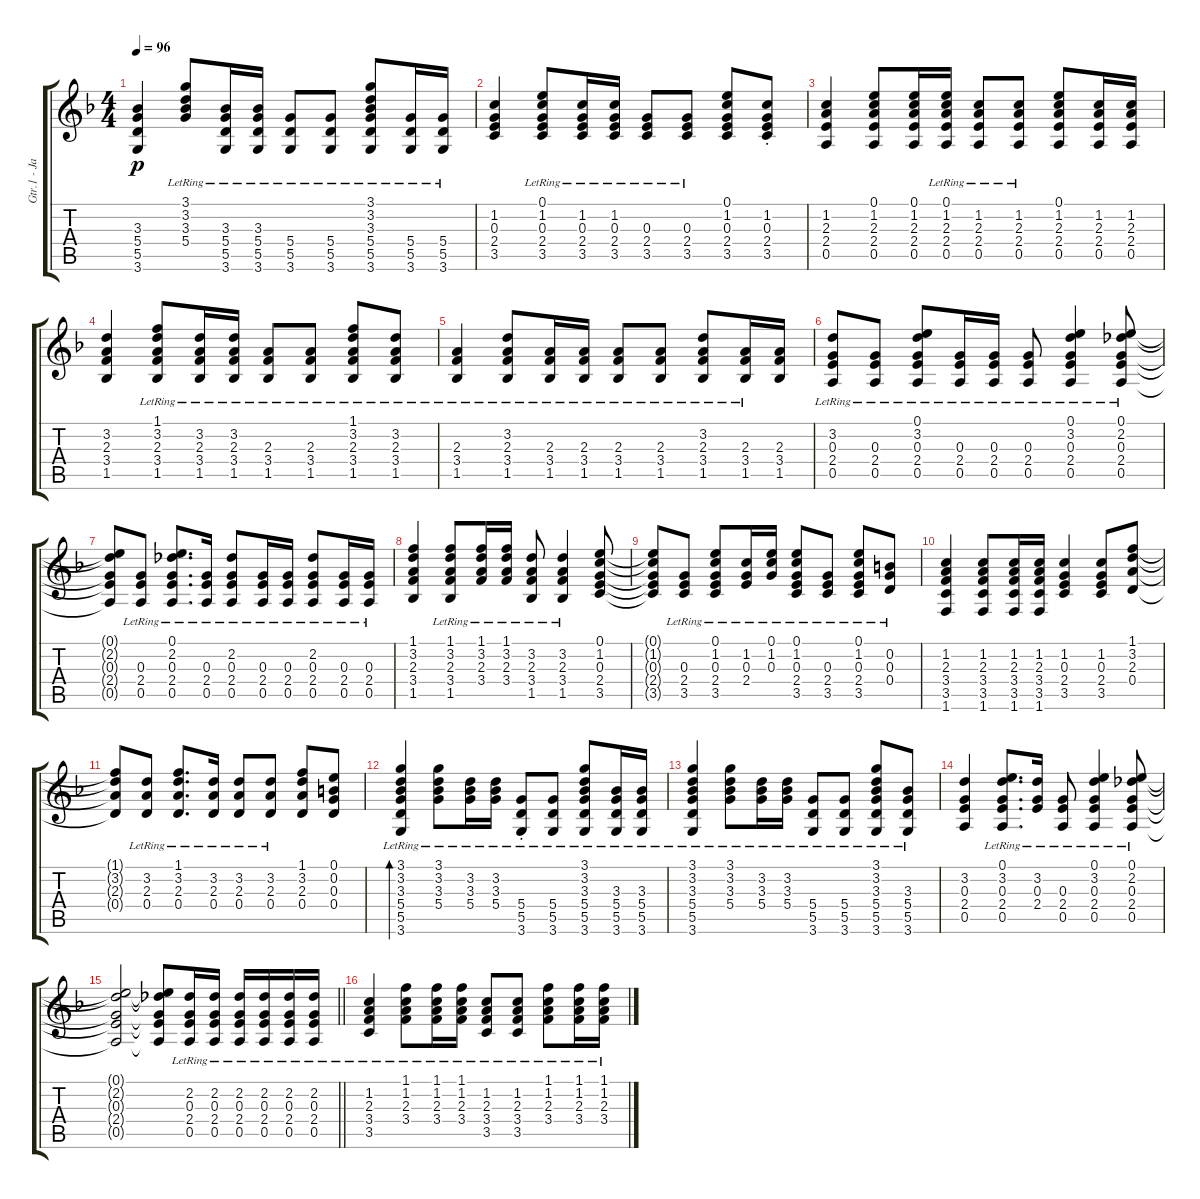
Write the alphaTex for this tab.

\track ("Gtr.1 - James Dean Bradfield" "Gtr.1 - Ja") {instrument acousticguitarsteel}
\staff {score tabs}
\tuning (E4 B3 G3 D3 A2 E2) {hide}
\ts (4 4)
\tempo 96
\clef g2
\ks f
(3.3 5.4 5.5 3.6).4{dy p} (3.1{lr} 3.2{lr} 3.3{lr} 5.4{lr}).8 (3.3{lr} 5.4{lr} 5.5{lr} 3.6{lr}).16 (3.3{lr} 5.4{lr} 5.5{lr} 3.6{lr}).16 (5.4{lr} 5.5{lr} 3.6{lr}).8 (5.4{lr} 5.5{lr} 3.6{lr}).8 (3.1{lr} 3.2{lr} 3.3{lr} 5.4{lr} 5.5{lr} 3.6{lr}).8 (5.4{lr} 5.5{lr} 3.6{lr}).16 (5.4{lr} 5.5{lr} 3.6{lr}).16 |
(1.2 0.3 2.4 3.5).4 (0.1{lr} 1.2{lr} 0.3{lr} 2.4{lr} 3.5{lr}).8 (1.2{lr} 0.3{lr} 2.4{lr} 3.5{lr}).16 (1.2{lr} 0.3{lr} 2.4{lr} 3.5{lr}).16 (0.3{lr} 2.4{lr} 3.5{lr}).8 (0.3{lr} 2.4{lr} 3.5{lr}).8 (0.1 1.2 0.3 2.4 3.5).8 (1.2{st} 0.3{st} 2.4{st} 3.5{st}).8 |
(1.2 2.3 2.4 0.5).4 (0.1 1.2 2.3 2.4 0.5).8 (0.1 1.2 2.3 2.4 0.5).16 (0.1{lr} 1.2{lr} 2.3{lr} 2.4{lr} 0.5{lr}).16 (1.2{lr} 2.3{lr} 2.4{lr} 0.5{lr}).8 (1.2{lr} 2.3{lr} 2.4{lr} 0.5{lr}).8 (0.1 1.2 2.3 2.4 0.5).8 (1.2 2.3 2.4 0.5).16 (1.2 2.3 2.4 0.5).16 |
(3.2 2.3 3.4 1.5).4 (1.1{lr} 3.2{lr} 2.3{lr} 3.4{lr} 1.5{lr}).8 (3.2{lr} 2.3{lr} 3.4{lr} 1.5{lr}).16 (3.2{lr} 2.3{lr} 3.4{lr} 1.5{lr}).16 (2.3{lr} 3.4{lr} 1.5{lr}).8 (2.3{lr} 3.4{lr} 1.5{lr}).8 (1.1{lr} 3.2{lr} 2.3{lr} 3.4{lr} 1.5{lr}).8 (3.2{lr} 2.3{lr} 3.4{lr} 1.5{lr}).8 |
(2.3{lr} 3.4{lr} 1.5{lr}).4 (3.2{lr} 2.3{lr} 3.4{lr} 1.5{lr}).8 (2.3{lr} 3.4{lr} 1.5{lr}).16 (2.3{lr} 3.4{lr} 1.5{lr}).16 (2.3{lr} 3.4{lr} 1.5{lr}).8 (2.3{lr} 3.4{lr} 1.5{lr}).8 (3.2{lr} 2.3{lr} 3.4{lr} 1.5{lr}).8 (2.3{lr} 3.4{lr} 1.5{lr}).16 (2.3 3.4 1.5).16 |
(3.2{lr} 0.3{lr} 2.4{lr} 0.5{lr}).8 (0.3{lr} 2.4{lr} 0.5{lr}).8 (0.1{lr} 3.2{lr} 0.3{lr} 2.4{lr} 0.5{lr}).8 (0.3{lr} 2.4{lr} 0.5{lr}).16 (0.3{lr} 2.4{lr} 0.5{lr}).16 (0.3{lr} 2.4{lr} 0.5{lr}).8 (0.1{lr} 3.2{lr} 0.3{lr} 2.4{lr} 0.5{lr}).4 (0.1{lr} 2.2{lr} 0.3{lr} 2.4{lr} 0.5{lr}).8 |
(0.1{t} 2.2{t} 0.3{t} 2.4{t} 0.5{t}).8 (0.3{lr} 2.4{lr} 0.5{lr}).8 (0.1{lr} 2.2{lr} 0.3{lr} 2.4{lr} 0.5{lr}).8{d} (0.3{lr} 2.4{lr} 0.5{lr}).16 (2.2{lr} 0.3{lr} 2.4{lr} 0.5{lr}).8 (0.3{lr} 2.4{lr} 0.5{lr}).16 (0.3{lr} 2.4{lr} 0.5{lr}).16 (2.2{lr} 0.3{lr} 2.4{lr} 0.5{lr}).8 (0.3{lr} 2.4{lr} 0.5{lr}).16 (0.3{lr} 2.4{lr} 0.5{lr}).16 |
(1.1 3.2 2.3 3.4 1.5).4 (1.1{lr} 3.2{lr} 2.3{lr} 3.4{lr} 1.5{lr}).8 (1.1{lr} 3.2{lr} 2.3{lr} 3.4{lr}).16 (1.1{lr} 3.2{lr} 2.3{lr} 3.4{lr}).16 (3.2{lr} 2.3{lr} 3.4{lr} 1.5{lr}).8 (3.2{lr} 2.3{lr} 3.4{lr} 1.5{lr}).4 (0.1 1.2 0.3 2.4 3.5).8 |
(0.1{t} 1.2{t} 0.3{t} 2.4{t} 3.5{t}).8 (0.3{lr} 2.4{lr} 3.5{lr}).8 (0.1{lr} 1.2{lr} 0.3{lr} 2.4{lr} 3.5{lr}).8 (1.2{lr} 0.3{lr} 2.4{lr}).16 (0.1{lr} 1.2{lr} 0.3{lr}).16 (0.1{lr} 1.2{lr} 0.3{lr} 2.4{lr} 3.5{lr}).8 (0.3{lr} 2.4{lr} 3.5{lr}).8 (0.1{lr} 1.2{lr} 0.3{lr} 2.4{lr} 3.5{lr}).8 (0.2{lr} 0.3{lr} 0.4{lr}).8 |
(1.2 2.3 3.4 3.5 1.6).4 (1.2 2.3 3.4 3.5 1.6).8 (1.2 2.3 3.4 3.5 1.6).16 (1.2 2.3 3.4 3.5 1.6).16 (1.2 0.3 2.4 3.5).4 (1.2 0.3 2.4 3.5).8 (1.1 3.2 2.3 0.4).8 |
(1.1{t} 3.2{t} 2.3{t} 0.4{t}).8 (3.2{lr} 2.3{lr} 0.4{lr}).8 (1.1{lr} 3.2{lr} 2.3{lr} 0.4{lr}).8{d} (3.2{lr} 2.3{lr} 0.4{lr}).16 (3.2{lr} 2.3{lr} 0.4{lr}).8 (3.2{lr} 2.3{lr} 0.4{lr}).8 (1.1 3.2 2.3 0.4).8 (0.1 0.2 0.3 0.4).8 |
(3.1{lr} 3.2{lr} 3.3{lr} 5.4{lr} 5.5{lr} 3.6{lr}).4{bd 30} (3.1{lr} 3.2{lr} 3.3{lr} 5.4{lr}).8 (3.2{lr} 3.3{lr} 5.4{lr}).16 (3.2{lr} 3.3{lr} 5.4{lr}).16 (5.4{st lr} 5.5{st lr} 3.6{st lr}).8 (5.4{lr} 5.5{lr} 3.6{lr}).8 (3.1{lr} 3.2{lr} 3.3{lr} 5.4{lr} 5.5{lr} 3.6{lr}).8 (3.3{lr} 5.4{lr} 5.5{lr} 3.6{lr}).16 (3.3{lr} 5.4{lr} 5.5{lr} 3.6{lr}).16 |
(3.1{lr} 3.2{lr} 3.3{lr} 5.4{lr} 5.5{lr} 3.6{lr}).4 (3.1{lr} 3.2{lr} 3.3{lr} 5.4{lr}).8 (3.2{lr} 3.3{lr} 5.4{lr}).16 (3.2{lr} 3.3{lr} 5.4{lr}).16 (5.4{lr} 5.5{lr} 3.6{lr}).8 (5.4{lr} 5.5{lr} 3.6{lr}).8 (3.1{lr} 3.2{lr} 3.3{lr} 5.4{lr} 5.5{lr} 3.6{lr}).8 (3.3{lr} 5.4{lr} 5.5{lr} 3.6{lr}).8 |
(3.2 0.3 2.4 0.5).4 (0.1{lr} 3.2{lr} 0.3{lr} 2.4{lr} 0.5{lr}).8{d} (3.2{lr} 0.3{lr} 2.4{lr}).16 (0.3{lr} 2.4{lr} 0.5{lr}).8 (0.1{lr} 3.2{lr} 0.3{lr} 2.4{lr} 0.5{lr}).4 (0.1{lr} 2.2{lr} 0.3{lr} 2.4{lr} 0.5{lr}).8 |
\barLineRight lightlight
(0.1{t} 2.2{t} 0.3{t} 2.4{t} 0.5{t}).2 (0.1{t} 2.2{t} 0.3{t} 2.4{t} 0.5{t}).8 (2.2{lr} 0.3{lr} 2.4{lr} 0.5{lr}).16 (2.2{lr} 0.3{lr} 2.4{lr} 0.5{lr}).16 (2.2{lr} 0.3{lr} 2.4{lr} 0.5{lr}).16 (2.2{lr} 0.3{lr} 2.4{lr} 0.5{lr}).16 (2.2{lr} 0.3{lr} 2.4{lr} 0.5{lr}).16 (2.2{lr} 0.3{lr} 2.4{lr} 0.5{lr}).16 |
(1.2{lr} 2.3{lr} 3.4{lr} 3.5{lr}).4 (1.1{lr} 1.2{lr} 2.3{lr} 3.4{lr}).8 (1.1{lr} 1.2{lr} 2.3{lr} 3.4{lr}).16 (1.1{lr} 1.2{lr} 2.3{lr} 3.4{lr}).16 (1.2{lr} 2.3{lr} 3.4{lr} 3.5{lr}).8 (1.2{lr} 2.3{lr} 3.4{lr} 3.5{lr}).8 (1.1{lr} 1.2{lr} 2.3{lr} 3.4{lr}).8 (1.1{lr} 1.2{lr} 2.3{lr} 3.4{lr}).16 (1.1{lr} 1.2{lr} 2.3{lr} 3.4{lr}).16
